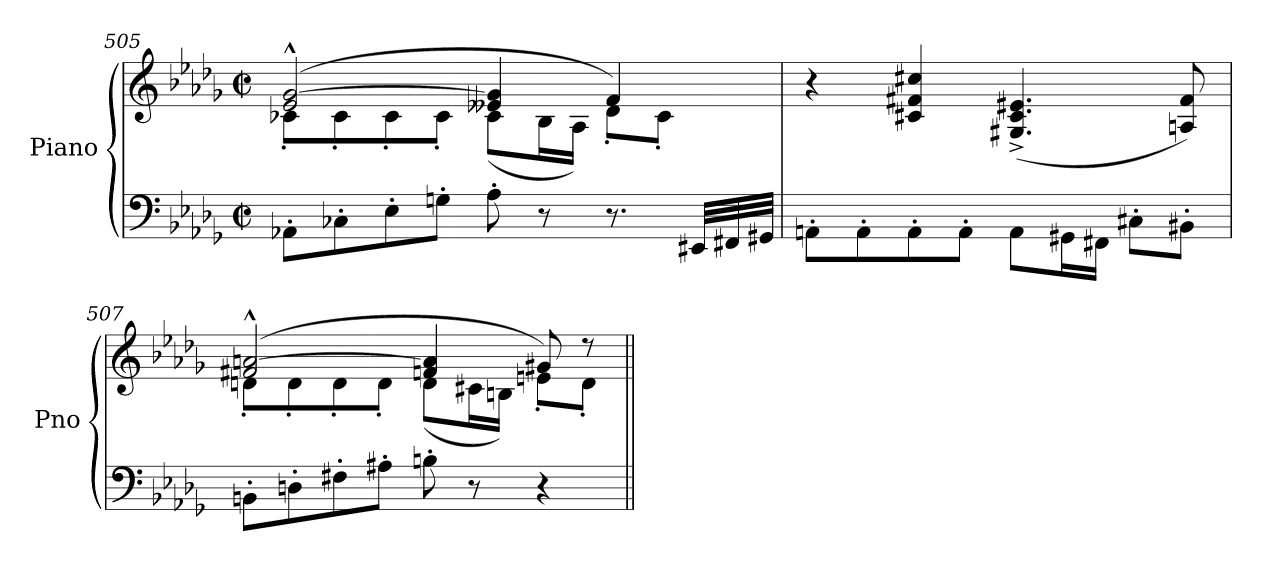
**kern	**kern
*part1	*part1
*staff2	*staff1
*I"Piano	*
*I'Pno	*
*clefF4	*clefG2
*k[b-e-a-d-g-]	*k[b-e-a-d-g-]
*M2/2	*M2/2
*met(c|)	*met(c|)
=505	=505
*	*^
8AA-X'\L	(>2e-/^^ [2g-/^^	8c-X'\L
8C-X'\	.	8c-'\
8E-'\	.	8c-'\
8Gn'\J	.	8c-'\J
8A-'\	4e--X/ 4g-/]	(<8c-\L
8r	.	16B-\L
.	.	16A-\JJ)
8.r	4f/)	8d-'\L
.	.	8c-'\J
*Xtuplet	*	*
48EE#X/LLL	.	.
48FF#X/	.	.
48GG#X/JJJ	.	.
*	*v	*v
=506	=506
8AAn'\L	4r
8AA'\	.
8AA'\	4c#X/ 4f#X/ 4cc#X/
8AA'\J	.
8AA\L	(>4.G#X/^ 4.c#/^ 4.e#X/^
16GG#X\L	.
16FF#X\JJ	.
8C#X'\L	.
8BB#X'\J	8An/ 8f#/)
!!LO:PB:g=z
=507	=507
*	*^
8BBn'\L	(>2f#X/^^ [2an/^^	8dn'\L
8Dn'\	.	8d'\
8F#X'\	.	8d'\
8A#X'\J	.	8d'\J
8Bn'\	4fn/ 4a/]	(<8d\L
8r	.	16c#X\L
.	.	16Bn\JJ)
4r	8g#X/)	8en'\L
.	8r	8d'\J
*	*v	*v
=||	=||
*-	*-
